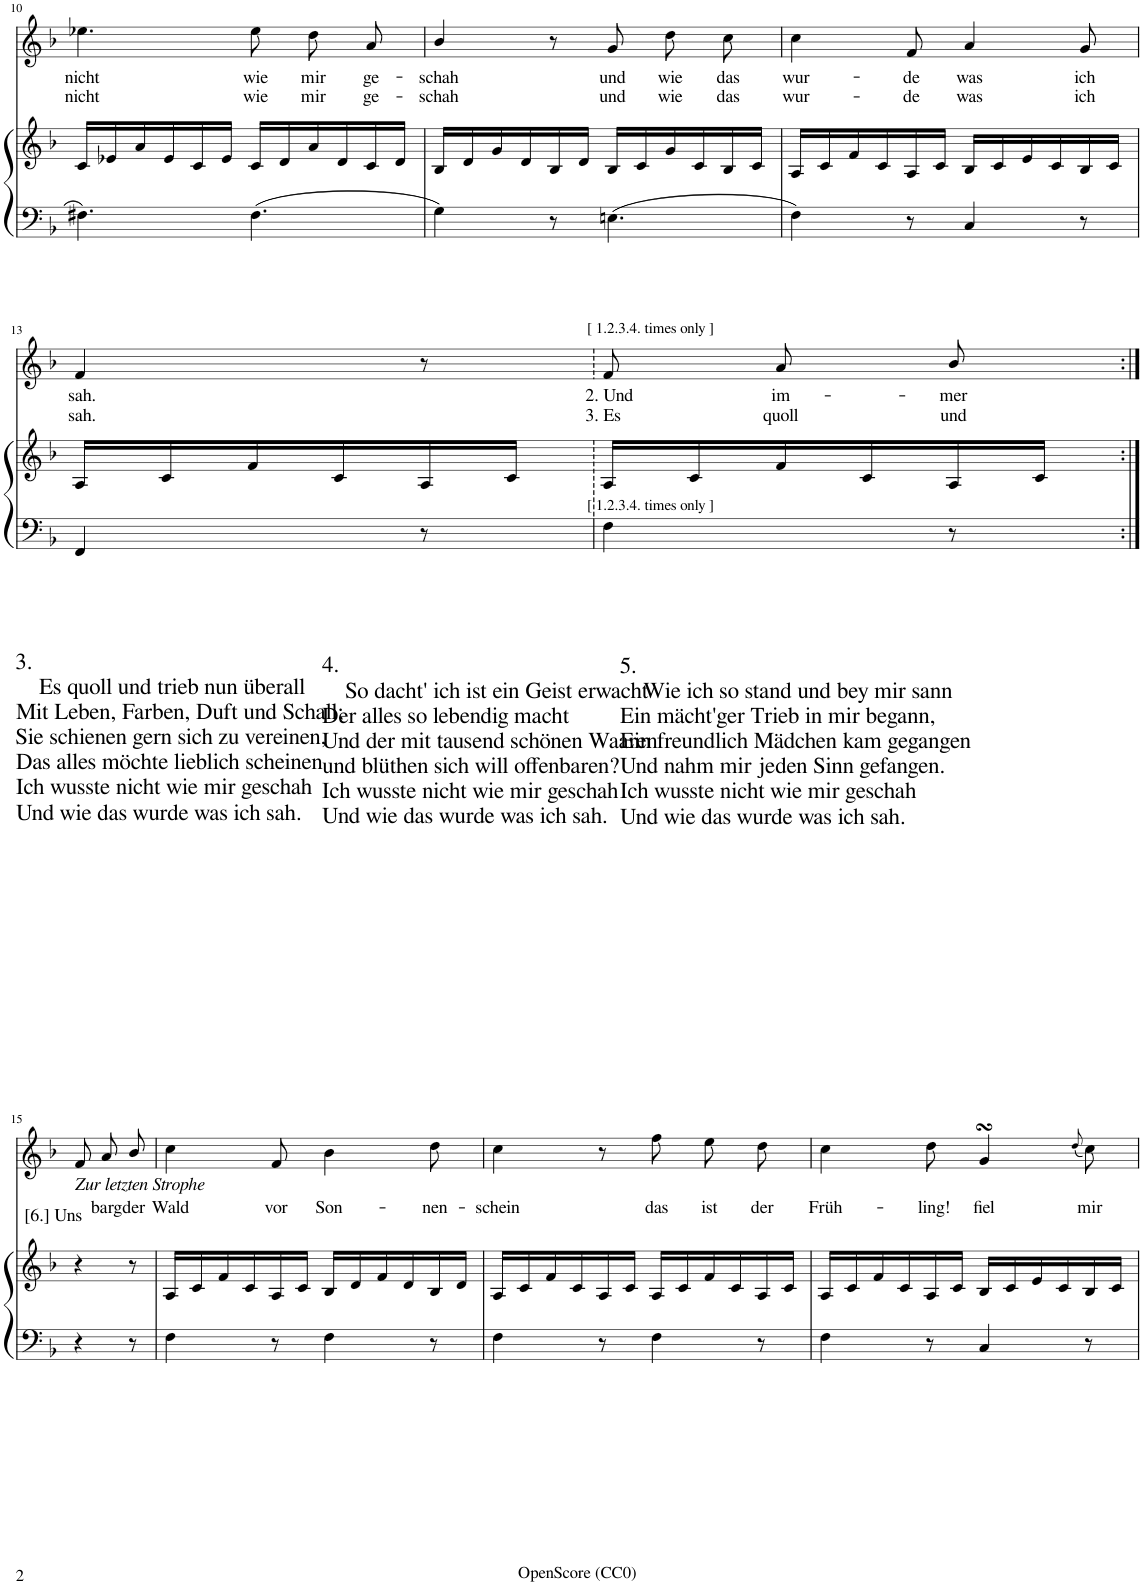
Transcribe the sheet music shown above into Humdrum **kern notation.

**kern	**kern	**kern	**text	**text
*part2	*part2	*part1	*part1	*part1
*staff3	*staff2	*staff1	*staff1	*staff1
*I"Piano	*	*I"Voice	*	*
*I'Pno	*	*	*	*
!!LO:PB:g=z
*clefF4	*clefG2	*clefG2	*	*
*k[b-]	*k[b-]	*k[b-]	*	*
*M6/8	*M6/8	*M6/8	*	*
=10	=10	=10	=10	=10
!	!	!	!LO:LY:b	!LO:LY:b
4.F#X\	16c/LL	4.ee-X\	nicht	nicht
.	16e-X/	.	.	.
.	16a/	.	.	.
.	16e-/	.	.	.
.	16c/	.	.	.
.	16e-/JJ	.	.	.
!	!	!	!LO:LY:b	!LO:LY:b
4.F#\	16c/LL	8ee-\L	wie	wie
.	16d/	.	.	.
!	!	!	!LO:LY:b	!LO:LY:b
.	16a/	8dd\	mir	mir
.	16d/	.	.	.
!	!	!	!LO:LY:b	!LO:LY:b
.	16c/	8a\J	ge-	ge-
.	16d/JJ	.	.	.
=11	=11	=11	=11	=11
!	!	!	!LO:LY:b	!LO:LY:b
4G\	16B-/LL	4b-/	-schah	-schah
.	16d/	.	.	.
.	16g/	.	.	.
.	16d/	.	.	.
8r	16B-/	8r	.	.
.	16d/JJ	.	.	.
!	!	!	!LO:LY:b	!LO:LY:b
4.En\	16B-/LL	8g/L	und	und
.	16c/	.	.	.
!	!	!	!LO:LY:b	!LO:LY:b
.	16g/	8dd/	wie	wie
.	16c/	.	.	.
!	!	!	!LO:LY:b	!LO:LY:b
.	16B-/	8cc/J	das	das
.	16c/JJ	.	.	.
=12	=12	=12	=12	=12
!	!	!	!LO:LY:b	!LO:LY:b
4F\	16A/LL	4cc\	wur-	wur-
.	16c/	.	.	.
.	16f/	.	.	.
.	16c/	.	.	.
!	!	!	!LO:LY:b	!LO:LY:b
8r	16A/	8f/	-de	-de
.	16c/JJ	.	.	.
!	!	!	!LO:LY:b	!LO:LY:b
4C/	16B-/LL	4a/	was	was
.	16c/	.	.	.
.	16e/	.	.	.
.	16c/	.	.	.
!	!	!	!LO:LY:b	!LO:LY:b
8r	16B-/	8g/	ich	ich
.	16c/JJ	.	.	.
!!LO:LB:g=z
=13	=13	=13	=13	=13
!	!	!	!LO:LY:b	!LO:LY:b
4FF/	16A/LL	4f/	sah.	sah.
.	16c/	.	.	.
.	16f/	.	.	.
.	16c/	.	.	.
8r	16A/	8r	.	.
.	16c/JJ	.	.	.
=14	=14	=14	=14	=14
!	!	!LO:TX:a:t=[ 1.2.3.4. times only ]	!	!
!LO:TX:a:t=[ 1.2.3.4. times only ]	!	!	!	!
!	!	!	!LO:LY:b	!LO:LY:b
4F\	16A/LL	8f/L	2. Und	3. Es
.	16c/	.	.	.
!	!	!	!LO:LY:b	!LO:LY:b
.	16f/	8a/	im-	quoll
.	16c/	.	.	.
!	!	!	!LO:LY:b	!LO:LY:b
8r	16A/	8b-/J	-mer	und
.	16c/JJ	.	.	.
!!LO:LB:g=z
=15:|!	=15:|!	=15:|!	=15:|!	=15:|!
!	!	!LO:TX:b:i:t=Zur letzten Strophe	!	!
!	!	!	!LO:LY:b	!
4r	4r	8f/L	[6.] Uns	.
!	!	!	!LO:LY:b	!
.	.	8a/	barg	.
!	!	!	!LO:LY:b	!
8r	8r	8b-/J	der	.
=16	=16	=16	=16	=16
!	!	!	!LO:LY:b	!
4F\	16A/LL	4cc\	Wald	.
.	16c/	.	.	.
.	16f/	.	.	.
.	16c/	.	.	.
!	!	!	!LO:LY:b	!
8r	16A/	8f/	vor	.
.	16c/JJ	.	.	.
!	!	!	!LO:LY:b	!
4F\	16B-/LL	4b-\	Son-	.
.	16d/	.	.	.
.	16f/	.	.	.
.	16d/	.	.	.
!	!	!	!LO:LY:b	!
8r	16B-/	8dd\	-nen-	.
.	16d/JJ	.	.	.
=17	=17	=17	=17	=17
!	!	!	!LO:LY:b	!
4F\	16A/LL	4cc\	-schein	.
.	16c/	.	.	.
.	16f/	.	.	.
.	16c/	.	.	.
8r	16A/	8r	.	.
.	16c/JJ	.	.	.
!	!	!	!LO:LY:b	!
4F\	16A/LL	8ff\L	das	.
.	16c/	.	.	.
!	!	!	!LO:LY:b	!
.	16f/	8ee\	ist	.
.	16c/	.	.	.
!	!	!	!LO:LY:b	!
8r	16A/	8dd\J	der	.
.	16c/JJ	.	.	.
=18	=18	=18	=18	=18
!	!	!	!LO:LY:b	!
4F\	16A/LL	4cc\	Früh-	.
.	16c/	.	.	.
.	16f/	.	.	.
.	16c/	.	.	.
!	!	!	!LO:LY:b	!
8r	16A/	8dd\	-ling!	.
.	16c/JJ	.	.	.
!	!	!	!LO:LY:b	!
4C/	16B-/LL	4gsSSS/	fiel	.
.	16c/	.	.	.
.	16e/	.	.	.
.	16c/	.	.	.
.	.	(8qdd/	.	.
!	!	!	!LO:LY:b	!
8r	16B-/	8cc\)	mir	.
.	16c/JJ	.	.	.
=	=	=	=	=
*-	*-	*-	*-	*-
